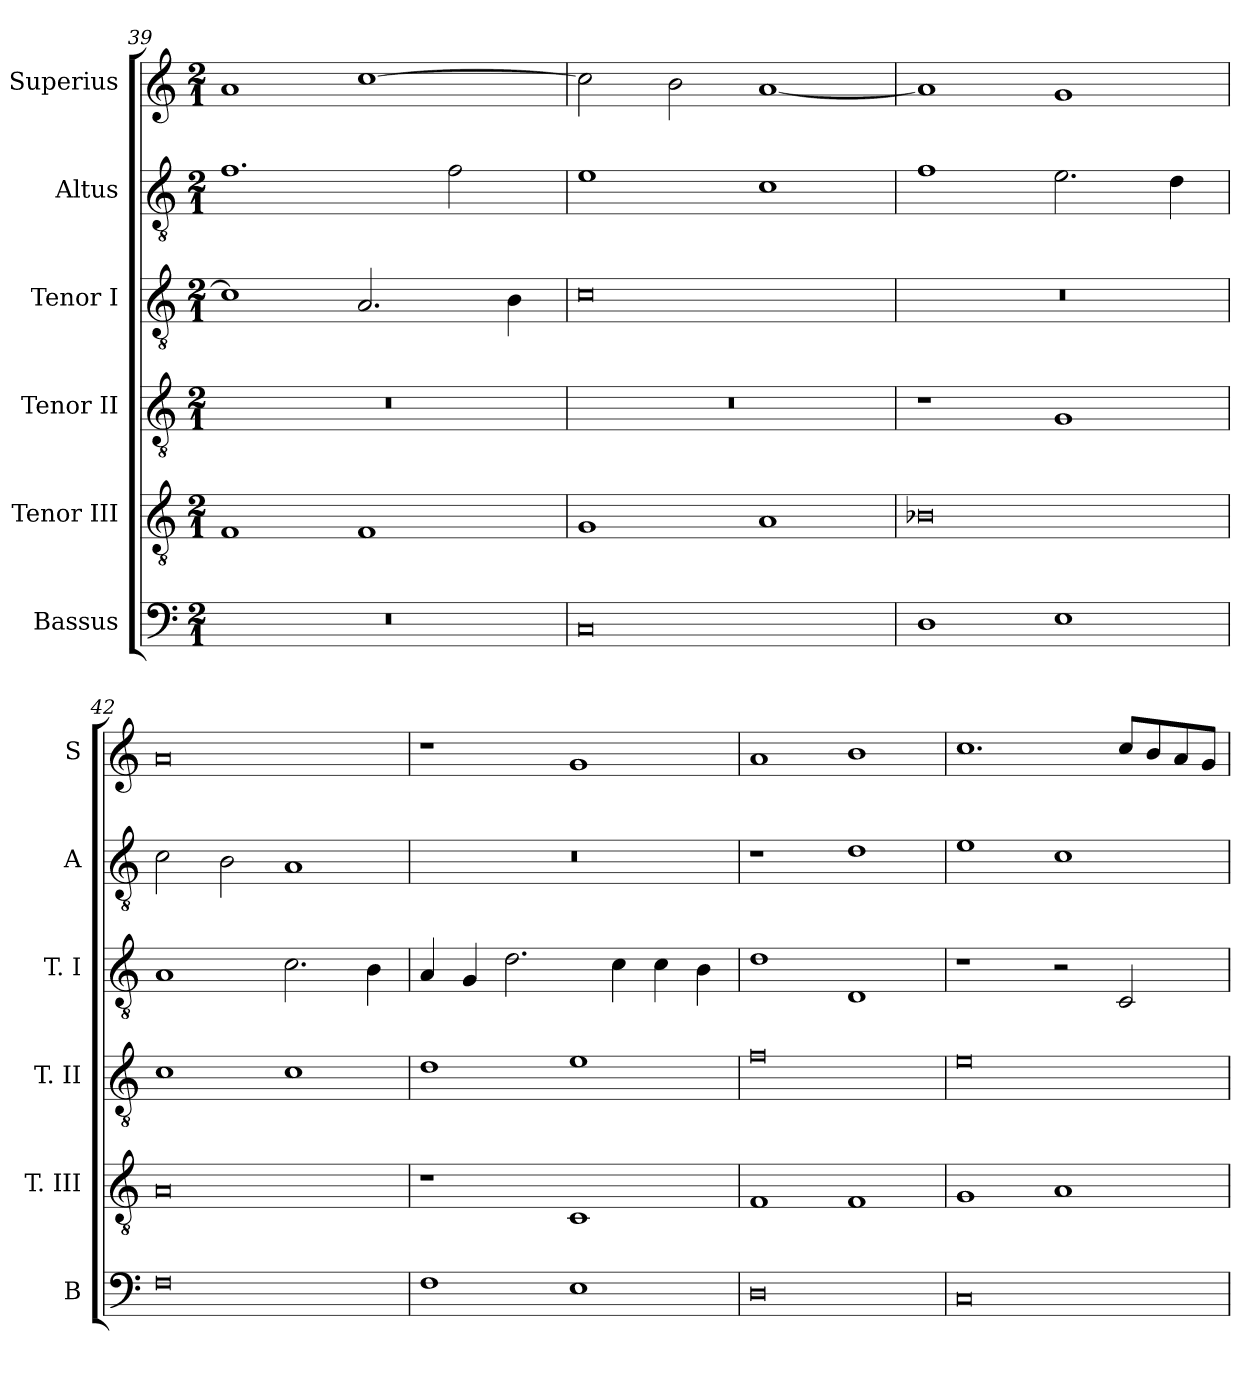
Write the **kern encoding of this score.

**kern	**kern	**kern	**kern	**kern	**kern
*part6	*part5	*part4	*part3	*part2	*part1
*staff6	*staff5	*staff4	*staff3	*staff2	*staff1
*I"Bassus	*I"Tenor III	*I"Tenor II	*I"Tenor I	*I"Altus	*I"Superius
*I'B	*I'T. III	*I'T. II	*I'T. I	*I'A	*I'S
*clefF4	*clefGv2	*clefGv2	*clefGv2	*clefGv2	*clefG2
*k[]	*k[]	*k[]	*k[]	*k[]	*k[]
*C:	*C:	*C:	*C:	*C:	*C:
*M2/1	*M2/1	*M2/1	*M2/1	*M2/1	*M2/1
=39	=39	=39	=39	=39	=39
0r	1F	0r	1c]	1.f	1a
.	1F	.	2.A	.	[1cc
.	.	.	.	2f	.
.	.	.	4B	.	.
=40	=40	=40	=40	=40	=40
0C	1G	0r	0c	1e	2cc]
.	.	.	.	.	2b
.	1A	.	.	1c	[1a
=41	=41	=41	=41	=41	=41
1D	0B-X	1r	0r	1f	1a]
1E	.	1G	.	2.e	1g
.	.	.	.	4d	.
=42	=42	=42	=42	=42	=42
0F	0A	1c	1A	2c	0a
.	.	.	.	2B	.
.	.	1c	2.c	1A	.
.	.	.	4B	.	.
=43	=43	=43	=43	=43	=43
1F	1r	1d	4A	0r	1r
.	.	.	4G	.	.
.	.	.	2.d	.	.
1E	1C	1e	.	.	1g
.	.	.	4c	.	.
.	.	.	4c	.	.
.	.	.	4B	.	.
=44	=44	=44	=44	=44	=44
0D	1F	0f	1d	1r	1a
.	1F	.	1D	1d	1b
=45	=45	=45	=45	=45	=45
0C	1G	0e	1r	1e	1.cc
.	1A	.	2r	1c	.
.	.	.	2C	.	8ccL
.	.	.	.	.	8b
.	.	.	.	.	8a
.	.	.	.	.	8gJ
=	=	=	=	=	=
*-	*-	*-	*-	*-	*-
